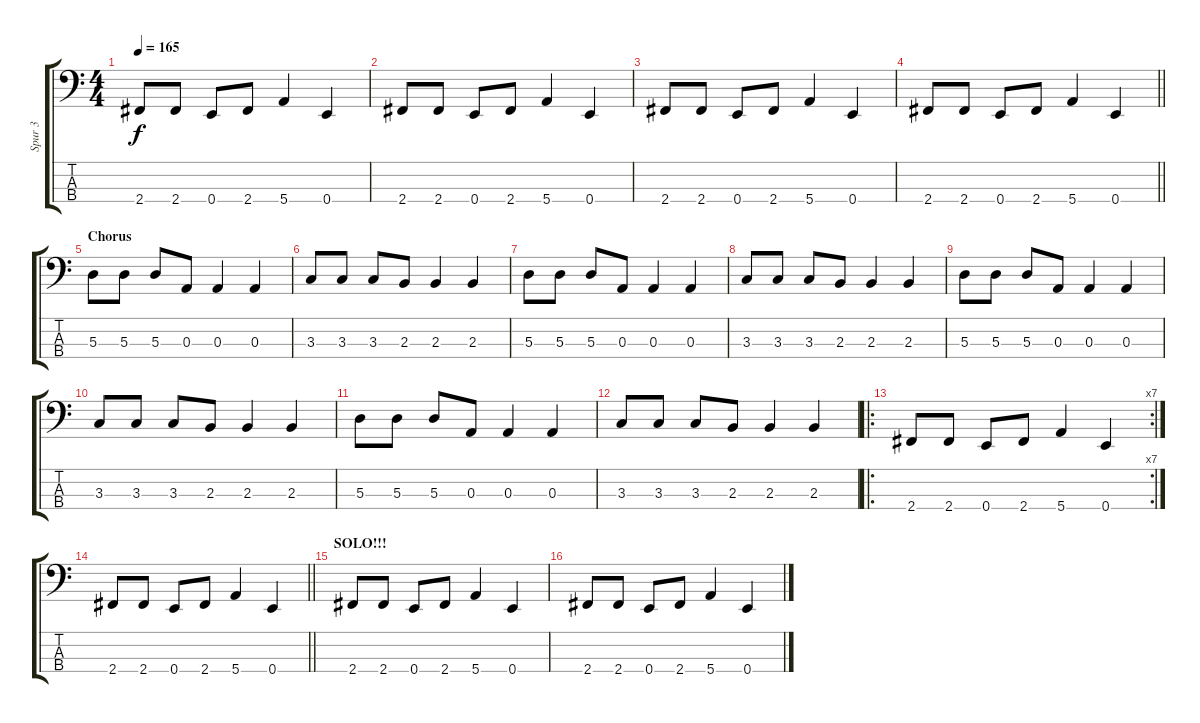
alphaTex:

\track ("Spur 3" "Spur 3") {instrument electricbassfinger}
\staff {score tabs}
\tuning (G2 D2 A1 E1) {hide}
\ts (4 4)
\tempo 165
\clef f4
\ks c
2.4.8{dy f} 2.4.8 0.4.8 2.4.8 5.4.4 0.4.4 |
2.4.8 2.4.8 0.4.8 2.4.8 5.4.4 0.4.4 |
2.4.8 2.4.8 0.4.8 2.4.8 5.4.4 0.4.4 |
\barLineRight lightlight
2.4.8 2.4.8 0.4.8 2.4.8 5.4.4 0.4.4 |
\section ("" "Chorus")
5.3.8 5.3.8 5.3.8 0.3.8 0.3.4 0.3.4 |
3.3.8 3.3.8 3.3.8 2.3.8 2.3.4 2.3.4 |
5.3.8 5.3.8 5.3.8 0.3.8 0.3.4 0.3.4 |
3.3.8 3.3.8 3.3.8 2.3.8 2.3.4 2.3.4 |
5.3.8 5.3.8 5.3.8 0.3.8 0.3.4 0.3.4 |
3.3.8 3.3.8 3.3.8 2.3.8 2.3.4 2.3.4 |
5.3.8 5.3.8 5.3.8 0.3.8 0.3.4 0.3.4 |
3.3.8 3.3.8 3.3.8 2.3.8 2.3.4 2.3.4 |
\ro
\rc 7
2.4.8 2.4.8 0.4.8 2.4.8 5.4.4 0.4.4 |
\barLineRight lightlight
2.4.8 2.4.8 0.4.8 2.4.8 5.4.4 0.4.4 |
\section ("" "SOLO!!!")
2.4.8 2.4.8 0.4.8 2.4.8 5.4.4 0.4.4 |
2.4.8 2.4.8 0.4.8 2.4.8 5.4.4 0.4.4
